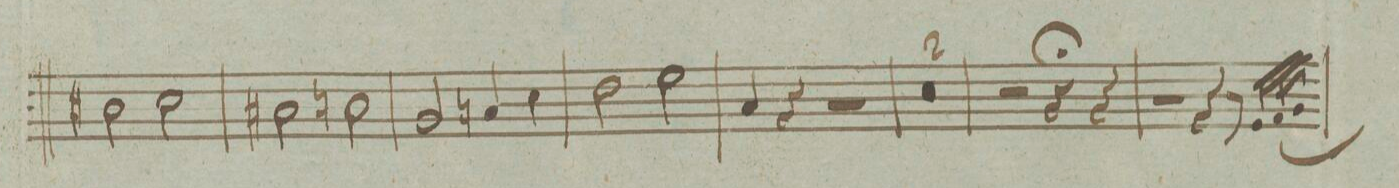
**kern	**dynam
*I"Fagotto Secundo.	*
*clefF4	*
*k[]	*
*met(c|)	*
*M2/2	*
2D#X\	.
2E\	.
=205	=205
2C#X\	.
2Dn\	.
=206	=206
2BB/	.
4Cn/	.
4E\	.
=207	=207
2F\	.
2G\	.
=208	=208
4C/	.
4r	.
2r	.
=209	=209
0r	.
=210	=210
=211	=211
2r	.
4r;	.
4r	.
=212	=212
2r	.
4r	.
8r	.
(16GG/LL	.
32AA/L	.
32BB/JJJ	.
=213	=213
*-	*-
